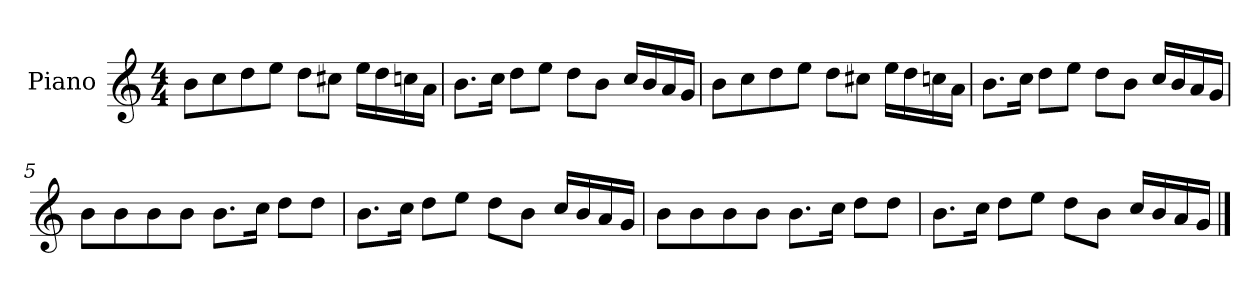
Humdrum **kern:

**kern
*part1
*staff1
*I"Piano
*I'P-no
*clefG2
*k[]
*M4/4
*MM90
=1
8b\L
8cc\
8dd\
8ee\J
8dd\L
8cc#X\J
16ee\LL
16dd\
16ccn\
16a\JJ
=2
8.b\L
16cc\Jk
8dd\L
8ee\J
8dd\L
8b\J
16cc/LL
16b/
16a/
16g/JJ
=3
8b\L
8cc\
8dd\
8ee\J
8dd\L
8cc#X\J
16ee\LL
16dd\
16ccn\
16a\JJ
!!LO:LB:g=z
=4
8.b\L
16cc\Jk
8dd\L
8ee\J
8dd\L
8b\J
16cc/LL
16b/
16a/
16g/JJ
=5
8b\L
8b\
8b\
8b\J
8.b\L
16cc\Jk
8dd\L
8dd\J
=6
8.b\L
16cc\Jk
8dd\L
8ee\J
8dd\L
8b\J
16cc/LL
16b/
16a/
16g/JJ
=7
8b\L
8b\
8b\
8b\J
8.b\L
16cc\Jk
8dd\L
8dd\J
!!LO:LB:g=z
=8
8.b\L
16cc\Jk
8dd\L
8ee\J
8dd\L
8b\J
16cc/LL
16b/
16a/
16g/JJ
==
*-
